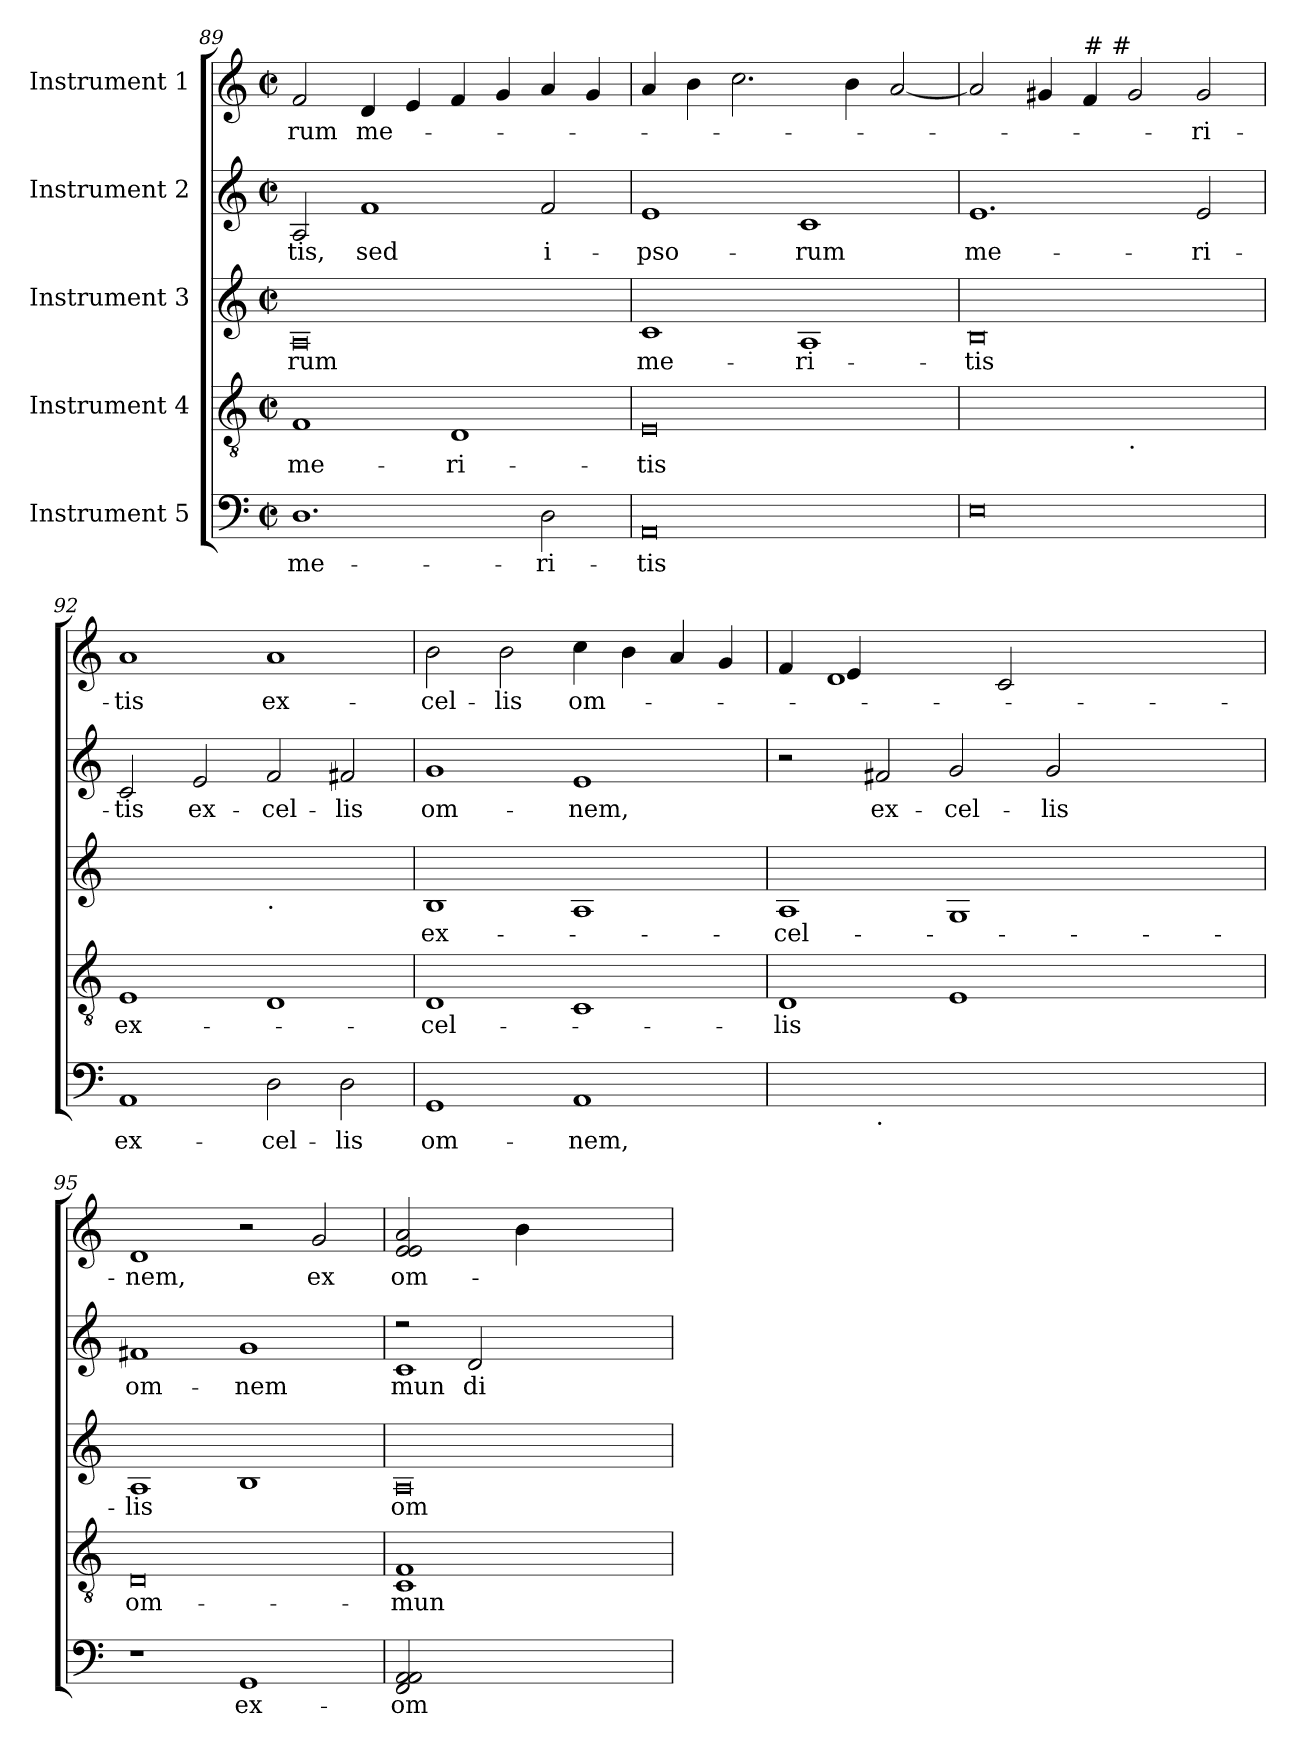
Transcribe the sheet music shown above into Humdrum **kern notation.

**kern	**text	**kern	**text	**kern	**text	**kern	**text	**kern	**text
*part5	*part5	*part4	*part4	*part3	*part3	*part2	*part2	*part1	*part1
*staff5	*staff5	*staff4	*staff4	*staff3	*staff3	*staff2	*staff2	*staff1	*staff1
*I"Instrument 5	*	*I"Instrument 4	*	*I"Instrument 3	*	*I"Instrument 2	*	*I"Instrument 1	*
*clefF4	*	*clefGv2	*	*clefG2	*	*clefG2	*	*clefG2	*
*k[]	*	*k[]	*	*k[]	*	*k[]	*	*k[]	*
*M2/2	*	*M2/2	*	*M2/2	*	*M2/2	*	*M2/2	*
*met(c|)	*	*met(c|)	*	*met(c|)	*	*met(c|)	*	*met(c|)	*
=89	=89	=89	=89	=89	=89	=89	=89	=89	=89
!	!LO:LY:b	!	!LO:LY:b	!	!LO:LY:b	!	!LO:LY:b	!	!LO:LY:b
1.D	me-	1F	me-	0A	-rum	2A/	-tis,	2f/	-rum
!	!	!	!	!	!	!	!LO:LY:b	!	!LO:LY:b
.	.	.	.	.	.	1f	sed	4d/	me-
.	.	.	.	.	.	.	.	4e/	.
!	!	!	!LO:LY:b	!	!	!	!	!	!
.	.	1D	-ri-	.	.	.	.	4f/	.
.	.	.	.	.	.	.	.	4g/	.
!	!LO:LY:b	!	!	!	!	!	!LO:LY:b	!	!
2D\	-ri-	.	.	.	.	2f/	i-	4a/	.
.	.	.	.	.	.	.	.	4g/	.
=90	=90	=90	=90	=90	=90	=90	=90	=90	=90
!	!LO:LY:b	!	!LO:LY:b	!	!LO:LY:b	!	!LO:LY:b	!	!
0AA	-tis	0E	-tis	1c	me-	1e	-pso-	4a/	.
.	.	.	.	.	.	.	.	4b\	.
.	.	.	.	.	.	.	.	2.cc\	.
!	!	!	!	!	!LO:LY:b	!	!LO:LY:b	!	!
.	.	.	.	1A	-ri-	1c	-rum	.	.
.	.	.	.	.	.	.	.	4b\	.
.	.	.	.	.	.	.	.	[<2a/	.
=91	=91	=91	=91	=91	=91	=91	=91	=91	=91
!	!	!	!	!	!LO:LY:b	!	!LO:LY:b	!	!
0E	.	1ryy	.	0B	-tis	1.e	me-	2a/]	.
.	.	.	.	.	.	.	.	4g#X/	.
!	!	!	!	!	!	!	!	!LO:TX:a:t=# #	!
.	.	.	.	.	.	.	.	4f/	.
!	!	!LO:TX:b:t=.	!	!	!	!	!	!	!
.	.	1ryy	.	.	.	.	.	2g#/	.
!	!	!	!	!	!	!	!LO:LY:b	!	!LO:LY:b
.	.	.	.	.	.	2e/	-ri-	2g#/	-ri-
=92	=92	=92	=92	=92	=92	=92	=92	=92	=92
!	!LO:LY:b	!	!LO:LY:b	!	!	!	!LO:LY:b	!	!LO:LY:b
1AA	ex-	1E	ex-	1ryy	.	2c/	-tis	1a	-tis
!	!	!	!	!	!	!	!LO:LY:b	!	!
.	.	.	.	.	.	2e/	ex-	.	.
!	!	!	!	!LO:TX:b:t=.	!	!	!	!	!
!	!LO:LY:b	!	!	!	!	!	!LO:LY:b	!	!LO:LY:b
2D\	-cel-	1D	.	1ryy	.	2f/	-cel-	1a	ex-
!	!LO:LY:b	!	!	!	!	!	!LO:LY:b	!	!
2D\	-lis	.	.	.	.	2f#X/	-lis	.	.
!!LO:PB:g=z
=93	=93	=93	=93	=93	=93	=93	=93	=93	=93
!	!LO:LY:b	!	!LO:LY:b	!	!LO:LY:b	!	!LO:LY:b	!	!LO:LY:b
1GG	om-	1D	-cel-	1B	ex-	1g	om-	2b\	-cel-
!	!	!	!	!	!	!	!	!	!LO:LY:b
.	.	.	.	.	.	.	.	2b\	-lis
!	!LO:LY:b	!	!	!	!	!	!LO:LY:b	!	!LO:LY:b
1AA	-nem,	1C	.	1A	.	1e	-nem,	4cc\	om-
.	.	.	.	.	.	.	.	4b\	.
.	.	.	.	.	.	.	.	4a/	.
.	.	.	.	.	.	.	.	4g/	.
=94	=94	=94	=94	=94	=94	=94	=94	=94	=94
!	!	!	!LO:LY:b	!	!LO:LY:b	!	!	!	!
*^	*	*	*	*	*	*	*	*^	*
1ryy	2ryy	.	1D	-lis	1A	-cel-	2r	.	4f/	4ryy	.
.	.	.	.	.	.	.	.	.	1d	4e/	.
!	!LO:TX:b:t=.	!	!	!	!	!	!	!	!	!	!
!	!	!	!	!	!	!	!	!LO:LY:b	!	!	!
.	1ryy	.	.	.	.	.	2f#X/	ex-	.	1ryy	.
!	!	!	!	!	!	!	!	!LO:LY:b	!	!	!
1..ryy	.	.	1E	.	1G	.	2g/	-cel-	.	.	.
.	.	.	.	.	.	.	.	.	2c/	.	.
!	!	!	!	!	!	!	!	!LO:LY:b	!	!	!
.	1ryy	.	.	.	.	.	2g/	-lis	.	1ryy	.
.	.	.	.	.	.	.	.	.	1ryy	.	.
.	.	.	2.ryy	.	2.ryy	.	2.ryy	.	.	.	.
.	4ryy	.	.	.	.	.	.	.	.	4ryy	.
=95	=95	=95	=95	=95	=95	=95	=95	=95	=95	=95	=95
!	!	!	!	!LO:LY:b	!	!LO:LY:b	!	!LO:LY:b	!	!	!LO:LY:b
*v	*v	*	*	*	*	*	*	*	*v	*v	*
1r	.	0D	om-	1A	-lis	1f#X	om-	1d	-nem,
!	!LO:LY:b	!	!	!	!	!	!LO:LY:b	!	!
1GG	ex-	.	.	1B	.	1g	-nem	2r	.
!	!	!	!	!	!	!	!	!	!LO:LY:b
.	.	.	.	.	.	.	.	2g/	ex
=96	=96	=96	=96	=96	=96	=96	=96	=96	=96
!	!LO:LY:b	!	!LO:LY:b	!	!LO:LY:b	!	!LO:LY:b	!	!LO:LY:b
*	*	*	*	*	*	*^	*	*	*
2FF 2AA 2AA	om-	1C 1F	mun-	0A	om-	2r	1c	mun-	2e/ 2e/ 2a/	om-
!	!	!	!	!	!	!	!	!LO:LY:b	!	!
1.ryy	.	.	.	.	.	2d/	.	-di	4ryy	.
.	.	.	.	.	.	.	.	.	4b\	.
.	.	1ryy	.	.	.	1ryy	1ryy	.	1ryy	.
*	*	*	*	*	*	*v	*v	*	*	*
=	=	=	=	=	=	=	=	=	=
*-	*-	*-	*-	*-	*-	*-	*-	*-	*-
